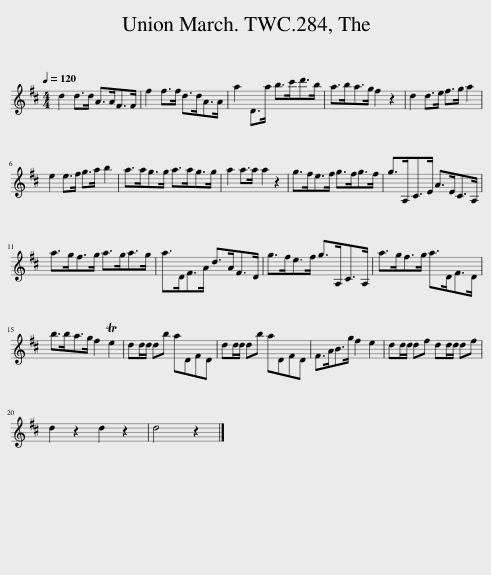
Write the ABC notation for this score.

X:1
L:1/8
Q:1/4=120
M:4/4
I:linebreak $
K:D
V:1 treble
V:1
 d2 d>d A>AF>F | f2 f>f d>dA>A | a2 D>a b>c'd'>b | a>ba>g f2 z2 | d2 d>e f>g a2 |$ %5
 e2 e>f g>a b2 | a>ag>g a>ag>g | a2 a>a a2 z2 | g>fe>f g>fg>f | g>A,C>E A>EC>A, |$ %10
 a>gf>g a>ga>g | a>DF>A d>AF>D | g>fe>f g>A,C>A, | a>gf>g a>DF>D |$ b>ba>g f2 Te2 | %15
 dd/d/ db aDFD | dd/d/ db aDFD | F>AB>g f2 e2 | dd/d/ df dd/d/ df |$ d2 z2 d2 z2 | %20
 d4 z2 |] %21
